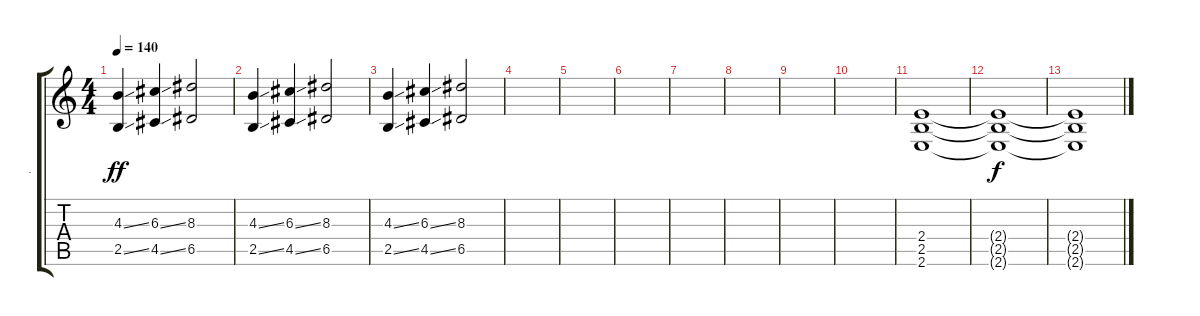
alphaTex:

\track ("." ".") {instrument distortionguitar}
\staff {score tabs}
\tuning (E4 B3 G3 D3 A2 D2) {hide}
\ts (4 4)
\tempo 140
\clef g2
\ks c
(4.3{ss} 2.5{ss}).4{dy ff} (6.3{ss} 4.5{ss}).4 (8.3 6.5).2 |
(4.3{ss} 2.5{ss}).4 (6.3{ss} 4.5{ss}).4 (8.3 6.5).2 |
(4.3{ss} 2.5{ss}).4 (6.3{ss} 4.5{ss}).4 (8.3 6.5).2 |
|
|
|
|
|
|
|
(2.4 2.5 2.6).1 |
(2.4{t} 2.5{t} 2.6{t}).1{dy f} |
(2.4{t} 2.5{t} 2.6{t}).1
